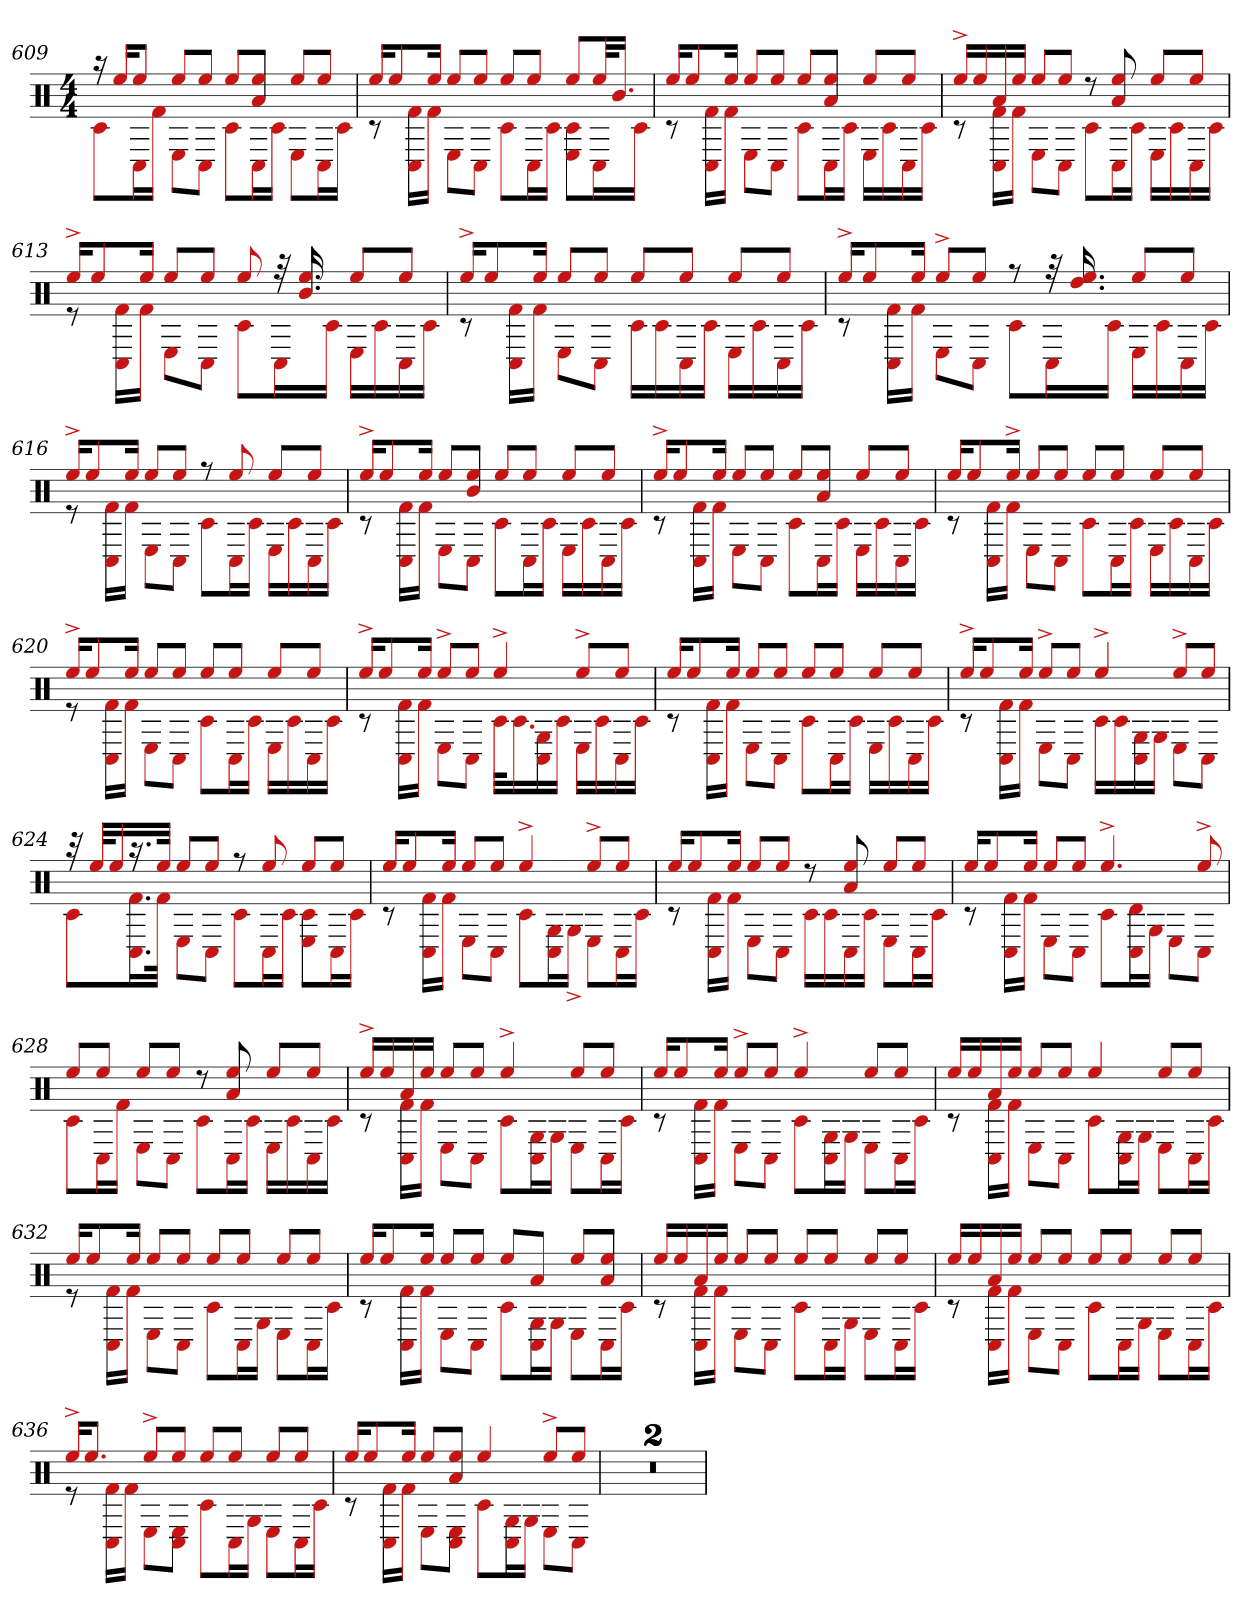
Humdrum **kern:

**kern
*part1
*staff1
*clefX
*k[]
*M4/4
=609
*^
16r	8c#L
16eeKL	.
8eeJ	16C#L
.	16f#JJ
8eeL	8EL
8eeJ	8C#J
8eeL	8c#L
8a 8eeJ	16C#L
.	16c#JJ
8eeL	8EL
8eeJ	16C#L
.	16c#JJ
=610	=610
16eeKL	8r
8ee	.
.	16C# 16f#LL
16eeJk	16f#JJ
8eeL	8EL
8eeJ	8C#J
8eeL	8c#L
8eeJ	16C#L
.	16c#JJ
8eeL	8E 8c#L
32eekL	16C#L
16.bJJ	.
.	16c#JJ
=611	=611
16eeKL	8r
8ee	.
.	16C# 16f#LL
16eeJk	16f#JJ
8eeL	8EL
8eeJ	8C#J
8eeL	8c#L
8a 8eeJ	16C#L
.	16c#JJ
8eeL	16ELL
.	16c#
8eeJ	16C#
.	16c#JJ
=612	=612
16ee^LL	8r
16ee	.
16a	16C# 16f#LL
16eeJJ	16f#JJ
8eeL	8EL
8eeJ	8C#J
8r	8c#L
8a 8ee	16C#L
.	16c#JJ
8eeL	16ELL
.	16c#
8eeJ	16C#
.	16c#JJ
=613	=613
16ee^KL	8r
8ee	.
.	16C# 16f#LL
16eeJk	16f#JJ
8eeL	8EL
8eeJ	8C#J
8ee	8c#L
32r	16C#L
16.ee 16.b	.
.	16c#JJ
8eeL	16ELL
.	16c#
8eeJ	16C#
.	16c#JJ
=614	=614
16ee^KL	8r
8ee	.
.	16C# 16f#LL
16eeJk	16f#JJ
8eeL	8EL
8eeJ	8C#J
8eeL	16c#LL
.	16c#
8eeJ	16C#
.	16c#JJ
8eeL	16ELL
.	16c#
8eeJ	16C#
.	16c#JJ
=615	=615
16ee^KL	8r
8ee	.
.	16C# 16f#LL
16eeJk	16f#JJ
8ee^L	8EL
8eeJ	8C#J
8r	8c#L
32r	16C#L
16.ee 16.dd	.
.	16c#JJ
8eeL	16ELL
.	16c#
8eeJ	16C#
.	16c#JJ
=616	=616
16ee^KL	8r
8ee	.
.	16f# 16C#LL
16eeJk	16f#JJ
8eeL	8EL
8eeJ	8C#J
8r	8c#L
8ee	16C#L
.	16c#JJ
8eeL	16ELL
.	16c#
8eeJ	16C#
.	16c#JJ
=617	=617
16ee^KL	8r
8ee	.
.	16C# 16f#LL
16eeJk	16f#JJ
8eeL	8EL
8ee 8bJ	8C#J
8eeL	8c#L
8eeJ	16C#L
.	16c#JJ
8eeL	16ELL
.	16c#
8eeJ	16C#
.	16c#JJ
=618	=618
16ee^KL	8r
8ee	.
.	16C# 16f#LL
16eeJk	16f#JJ
8eeL	8EL
8eeJ	8C#J
8eeL	8c#L
8a 8eeJ	16C#L
.	16c#JJ
8eeL	16ELL
.	16c#
8eeJ	16C#
.	16c#JJ
=619	=619
16eeKL	8r
8ee	.
.	16C# 16f#LL
16ee^Jk	16f#JJ
8eeL	8EL
8eeJ	8C#J
8eeL	8c#L
8eeJ	16C#L
.	16c#JJ
8eeL	16ELL
.	16c#
8eeJ	16C#
.	16c#JJ
=620	=620
16ee^KL	8r
8ee	.
.	16C# 16f#LL
16eeJk	16f#JJ
8eeL	8EL
8eeJ	8C#J
8eeL	8c#L
8eeJ	16C#L
.	16c#JJ
8eeL	16ELL
.	16c#
8eeJ	16C#
.	16c#JJ
=621	=621
16ee^KL	8r
8ee	.
.	16C# 16f#LL
16eeJk	16f#JJ
8ee^L	8EL
8eeJ	8C#J
4ee^	32c#KLL
.	16.c#
.	16C# 16G
.	16c#JJ
8ee^L	16ELL
.	16c#
8eeJ	16C#
.	16c#JJ
=622	=622
16eeKL	8r
8ee	.
.	16C# 16f#LL
16eeJk	16f#JJ
8eeL	8EL
8eeJ	8C#J
8eeL	8c#L
8eeJ	16C#L
.	16c#JJ
8eeL	16ELL
.	16c#
8eeJ	16C#
.	16c#JJ
=623	=623
16ee^KL	8r
8ee	.
.	16C# 16f#LL
16eeJk	16f#JJ
8ee^L	8EL
8eeJ	8C#J
4ee^	16c#LL
.	16c#
.	16C# 16G
.	16GJJ
8ee^L	8EL
8eeJ	8C#J
=624	=624
32r	8c#L
32eeKLL	.
16ee	.
16.r	16.C# 16.f#L
32eeJJk	32f#JJk
8eeL	8EL
8eeJ	8C#J
8r	8c#L
8ee	16C#L
.	16c#JJ
8eeL	8E 8c#L
8eeJ	16C#L
.	16c#JJ
=625	=625
16eeKL	8r
8ee	.
.	16f# 16C#LL
16eeJk	16f#JJ
8eeL	8EL
8eeJ	8C#J
4ee^	8c#L
.	16C# 16GL
.	16G^JJ
8ee^L	8EL
8eeJ	16C#L
.	16c#JJ
=626	=626
16eeKL	8r
8ee	.
.	16C# 16f#LL
16eeJk	16f#JJ
8eeL	8EL
8eeJ	8C#J
8r	16c#LL
.	16c#
8a 8ee	16C#
.	16c#JJ
8eeL	8EL
8eeJ	16C#L
.	16c#JJ
=627	=627
16eeKL	8r
8ee	.
.	16C# 16f#LL
16eeJk	16f#JJ
8eeL	8EL
8eeJ	8C#J
4.ee^	8c#L
.	16C# 16dL
.	16GJJ
.	8EL
8ee^	8C#J
=628	=628
8eeL	8c#L
8eeJ	16C#L
.	16f#JJ
8eeL	8EL
8eeJ	8C#J
8r	8c#L
8a 8ee	16C#L
.	16c#JJ
8eeL	16ELL
.	16c#
8eeJ	16C#
.	16c#JJ
=629	=629
16ee^LL	8r
16ee	.
16a	16C# 16f#LL
16eeJJ	16f#JJ
8eeL	8EL
8eeJ	8C#J
4ee^	8c#L
.	16C# 16GL
.	16GJJ
8eeL	8EL
8eeJ	16C#L
.	16c#JJ
=630	=630
16eeKL	8r
8ee	.
.	16f# 16C#LL
16eeJk	16f#JJ
8ee^L	8EL
8eeJ	8C#J
4ee^	8c#L
.	16C# 16GL
.	16GJJ
8eeL	8EL
8eeJ	16C#L
.	16c#JJ
=631	=631
16eeLL	8r
16ee	.
16a	16C# 16f#LL
16eeJJ	16f#JJ
8eeL	8EL
8eeJ	8C#J
4ee	8c#L
.	16C# 16GL
.	16GJJ
8eeL	8EL
8eeJ	16C#L
.	16c#JJ
=632	=632
16eeKL	8r
8ee	.
.	16C# 16f#LL
16eeJk	16f#JJ
8eeL	8EL
8eeJ	8C#J
8eeL	8c#L
8eeJ	16C#L
.	16GJJ
8eeL	8EL
8eeJ	16C#L
.	16c#JJ
=633	=633
16eeKL	8r
8ee	.
.	16C# 16f#LL
16eeJk	16f#JJ
8eeL	8EL
8eeJ	8C#J
8eeL	8c#L
8aJ	16C# 16GL
.	16GJJ
8eeL	8EL
8a 8eeJ	16C#L
.	16c#JJ
=634	=634
16eeLL	8r
16ee	.
16a	16f# 16C#LL
16eeJJ	16f#JJ
8eeL	8EL
8eeJ	8C#J
8eeL	8c#L
8eeJ	16C#L
.	16GJJ
8eeL	8EL
8eeJ	16C#L
.	16c#JJ
=635	=635
16eeLL	8r
16ee	.
16a	16C# 16f#LL
16eeJJ	16f#JJ
8eeL	8EL
8eeJ	8C#J
8eeL	8c#L
8eeJ	16C#L
.	16GJJ
8eeL	8EL
8eeJ	16C#L
.	16c#JJ
=636	=636
16ee^KL	8r
8.eeJ	.
.	16C# 16f#LL
.	16f#JJ
8ee^L	8EL
8eeJ	8C# 8EJ
8eeL	8c#L
8eeJ	16C#L
.	16GJJ
8eeL	8EL
8eeJ	16C#L
.	16c#JJ
=637	=637
16eeKL	8r
8ee	.
.	16C# 16f#LL
16eeJk	16f#JJ
8eeL	8EL
8a 8eeJ	8C# 8EJ
4ee	8c#L
.	16C# 16GL
.	16GJJ
8ee^L	8EL
8eeJ	8C#J
=638	=638
1r	1r
=639	=639
1r	1r
*v	*v
=
*-
